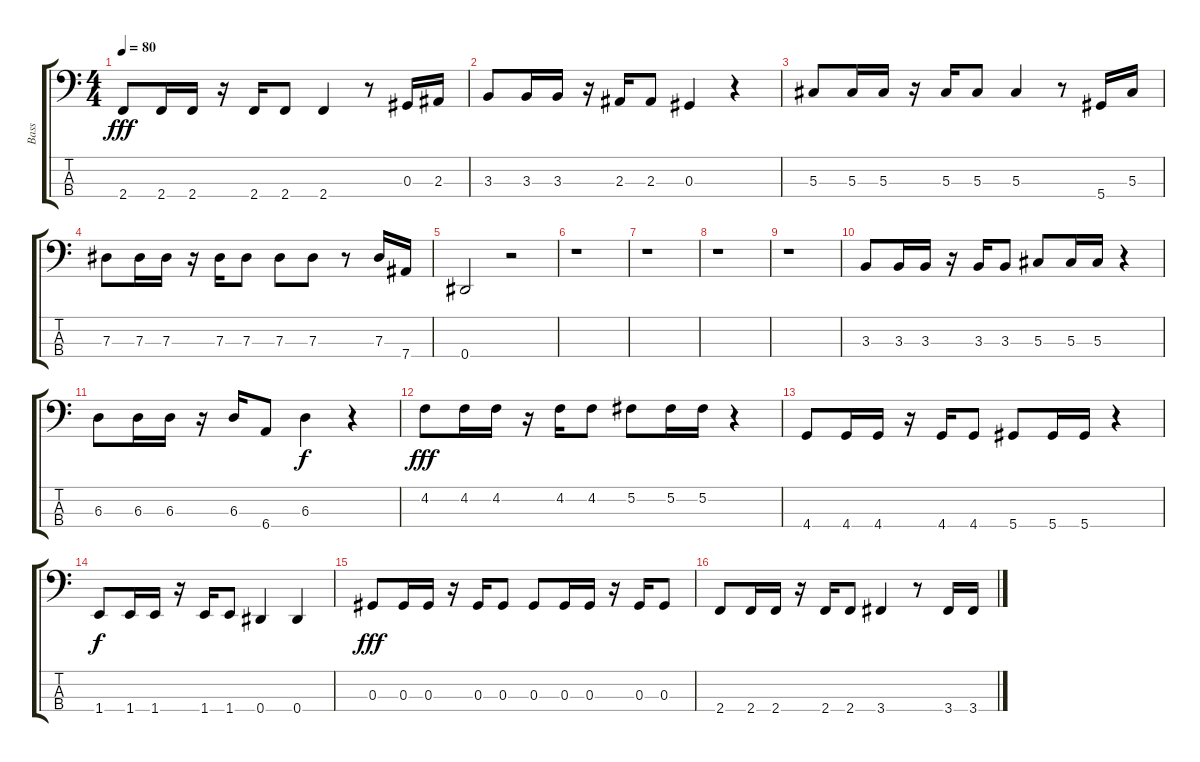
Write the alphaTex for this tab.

\track ("Bass" "Bass") {instrument synthbass1}
\staff {score tabs}
\tuning (Gb2 Db2 Ab1 Eb1) {hide}
\ts (4 4)
\tempo 80
\clef f4
\ks c
2.4.8{dy fff} 2.4.16 2.4.16 r.16 2.4.16 2.4.8 2.4.4 r.8 0.3.16 2.3.16 |
3.3.8 3.3.16 3.3.16 r.16 2.3.16 2.3.8 0.3.4 r.4 |
5.3.8 5.3.16 5.3.16 r.16 5.3.16 5.3.8 5.3.4 r.8 5.4.16 5.3.16 |
7.3.8 7.3.16 7.3.16 r.16 7.3.16 7.3.8 7.3.8 7.3.8 r.8 7.3.16 7.4.16 |
0.4.2 r.2 |
r.1 |
r.1 |
r.1 |
r.1 |
3.3.8 3.3.16 3.3.16 r.16 3.3.16 3.3.8 5.3.8 5.3.16 5.3.16 r.4 |
6.3.8 6.3.16 6.3.16 r.16 6.3.16 6.4.8 6.3.4{dy f} r.4 |
4.2.8{dy fff} 4.2.16 4.2.16 r.16 4.2.16 4.2.8 5.2.8 5.2.16 5.2.16 r.4 |
4.4.8 4.4.16 4.4.16 r.16 4.4.16 4.4.8 5.4.8 5.4.16 5.4.16 r.4 |
1.4.8{dy f} 1.4.16 1.4.16 r.16 1.4.16 1.4.8 0.4.4 0.4.4 |
0.3.8{dy fff} 0.3.16 0.3.16 r.16 0.3.16 0.3.8 0.3.8 0.3.16 0.3.16 r.16 0.3.16 0.3.8 |
2.4.8 2.4.16 2.4.16 r.16 2.4.16 2.4.8 3.4.4 r.8 3.4.16 3.4.16
